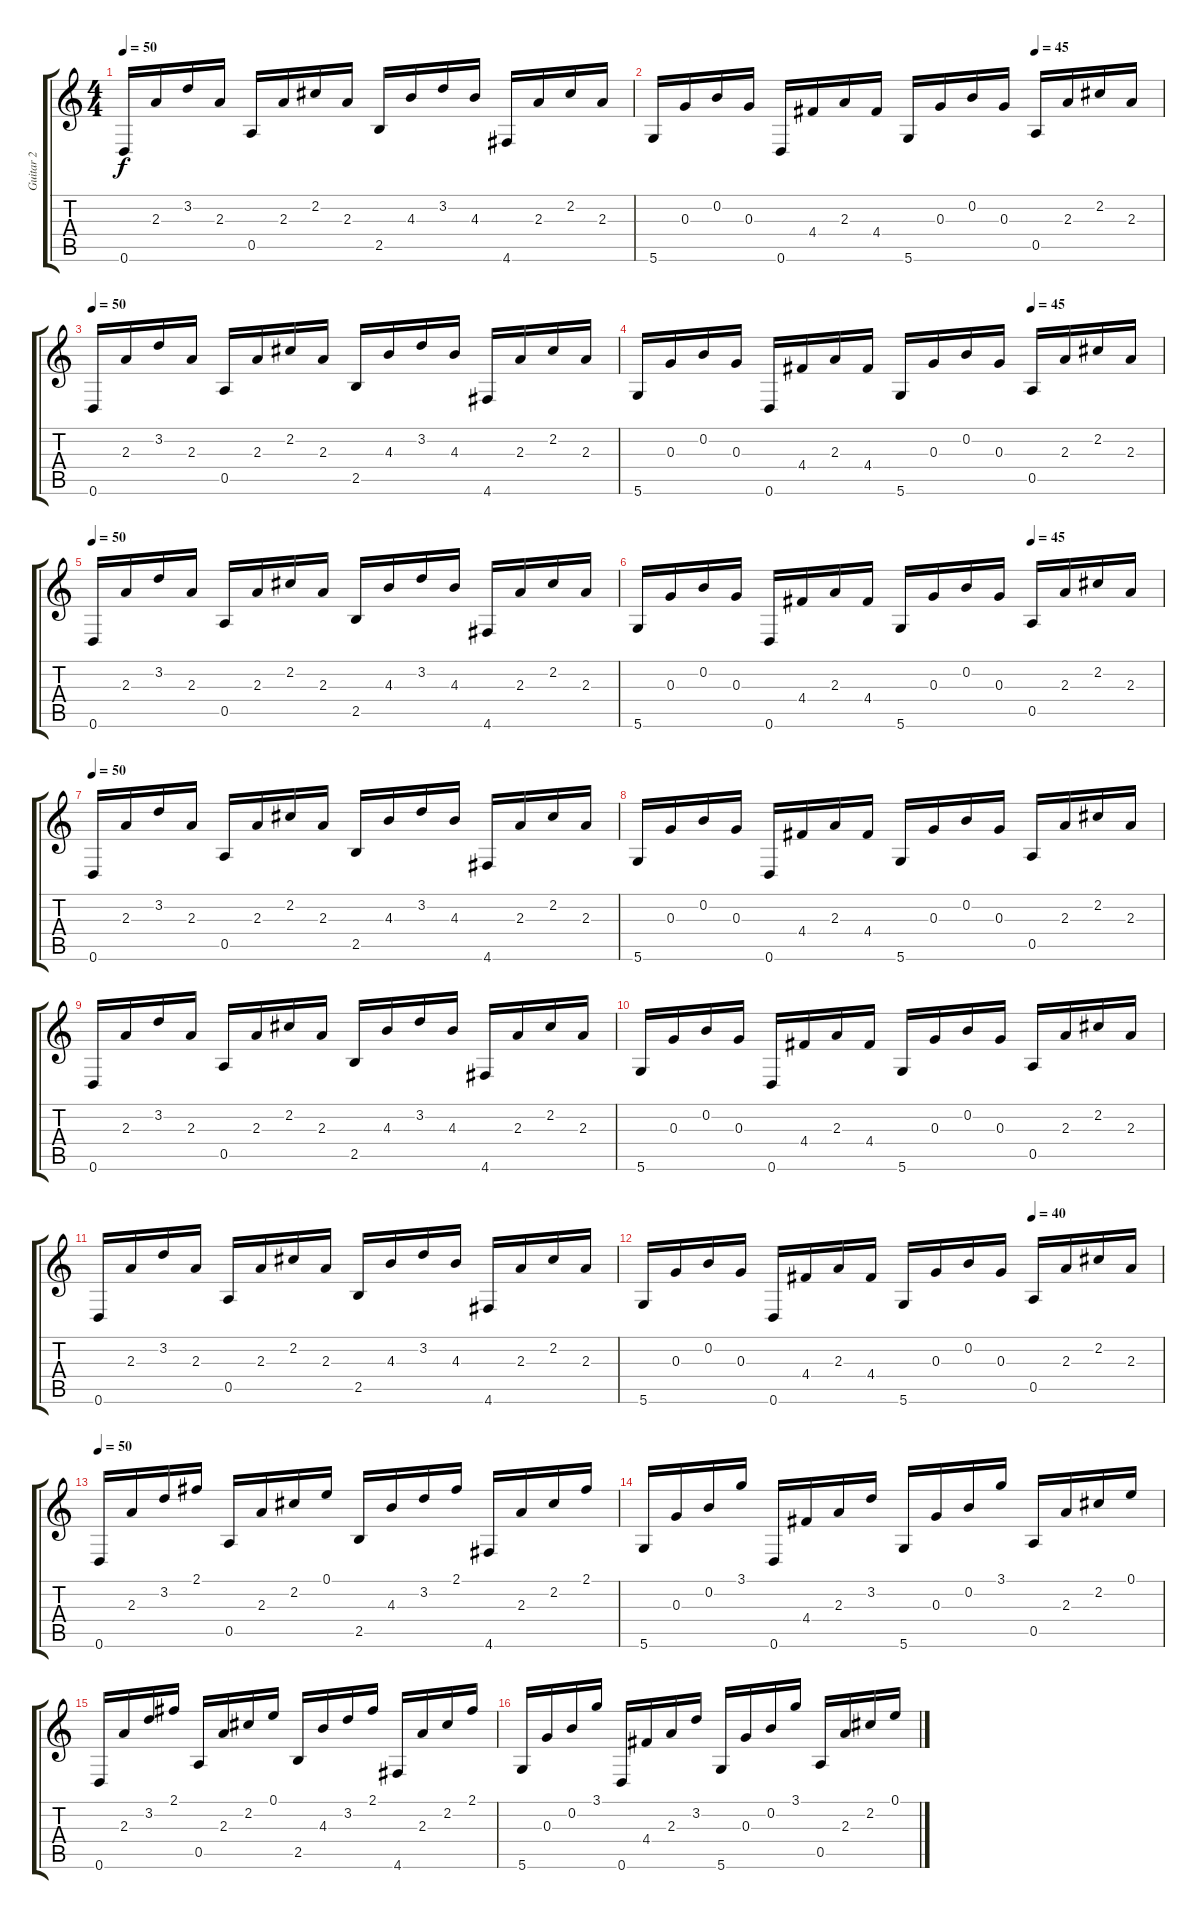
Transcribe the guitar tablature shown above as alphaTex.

\track ("Guitar 2" "Guitar 2") {instrument electricguitarclean}
\staff {score tabs}
\tuning (E4 B3 G3 D3 A2 D2) {hide}
\ts (4 4)
\tempo 50
\clef g2
\ks c
0.6.16{dy f instrument electricguitarclean} 2.3.16 3.2.16 2.3.16 0.5.16 2.3.16 2.2.16 2.3.16 2.5.16 4.3.16 3.2.16 4.3.16 4.6.16 2.3.16 2.2.16 2.3.16 |
\tempo (45 0.75)
5.6.16 0.3.16 0.2.16 0.3.16 0.6.16 4.4.16 2.3.16 4.4.16 5.6.16 0.3.16 0.2.16 0.3.16 0.5.16 2.3.16 2.2.16 2.3.16 |
\tempo 50
0.6.16 2.3.16 3.2.16 2.3.16 0.5.16 2.3.16 2.2.16 2.3.16 2.5.16 4.3.16 3.2.16 4.3.16 4.6.16 2.3.16 2.2.16 2.3.16 |
\tempo (45 0.75)
5.6.16 0.3.16 0.2.16 0.3.16 0.6.16 4.4.16 2.3.16 4.4.16 5.6.16 0.3.16 0.2.16 0.3.16 0.5.16 2.3.16 2.2.16 2.3.16 |
\tempo 50
0.6.16 2.3.16 3.2.16 2.3.16 0.5.16 2.3.16 2.2.16 2.3.16 2.5.16 4.3.16 3.2.16 4.3.16 4.6.16 2.3.16 2.2.16 2.3.16 |
\tempo (45 0.75)
5.6.16 0.3.16 0.2.16 0.3.16 0.6.16 4.4.16 2.3.16 4.4.16 5.6.16 0.3.16 0.2.16 0.3.16 0.5.16 2.3.16 2.2.16 2.3.16 |
\tempo 50
0.6.16 2.3.16 3.2.16 2.3.16 0.5.16 2.3.16 2.2.16 2.3.16 2.5.16 4.3.16 3.2.16 4.3.16 4.6.16 2.3.16 2.2.16 2.3.16 |
5.6.16 0.3.16 0.2.16 0.3.16 0.6.16 4.4.16 2.3.16 4.4.16 5.6.16 0.3.16 0.2.16 0.3.16 0.5.16 2.3.16 2.2.16 2.3.16 |
0.6.16 2.3.16 3.2.16 2.3.16 0.5.16 2.3.16 2.2.16 2.3.16 2.5.16 4.3.16 3.2.16 4.3.16 4.6.16 2.3.16 2.2.16 2.3.16 |
5.6.16 0.3.16 0.2.16 0.3.16 0.6.16 4.4.16 2.3.16 4.4.16 5.6.16 0.3.16 0.2.16 0.3.16 0.5.16 2.3.16 2.2.16 2.3.16 |
0.6.16 2.3.16 3.2.16 2.3.16 0.5.16 2.3.16 2.2.16 2.3.16 2.5.16 4.3.16 3.2.16 4.3.16 4.6.16 2.3.16 2.2.16 2.3.16 |
\tempo (40 0.75)
5.6.16 0.3.16 0.2.16 0.3.16 0.6.16 4.4.16 2.3.16 4.4.16 5.6.16 0.3.16 0.2.16 0.3.16 0.5.16 2.3.16 2.2.16 2.3.16 |
\tempo 50
0.6.16 2.3.16 3.2.16 2.1.16 0.5.16 2.3.16 2.2.16 0.1.16 2.5.16 4.3.16 3.2.16 2.1.16 4.6.16 2.3.16 2.2.16 2.1.16 |
5.6.16 0.3.16 0.2.16 3.1.16 0.6.16 4.4.16 2.3.16 3.2.16 5.6.16 0.3.16 0.2.16 3.1.16 0.5.16 2.3.16 2.2.16 0.1.16 |
0.6.16 2.3.16 3.2.16 2.1.16 0.5.16 2.3.16 2.2.16 0.1.16 2.5.16 4.3.16 3.2.16 2.1.16 4.6.16 2.3.16 2.2.16 2.1.16 |
5.6.16 0.3.16 0.2.16 3.1.16 0.6.16 4.4.16 2.3.16 3.2.16 5.6.16 0.3.16 0.2.16 3.1.16 0.5.16 2.3.16 2.2.16 0.1.16
